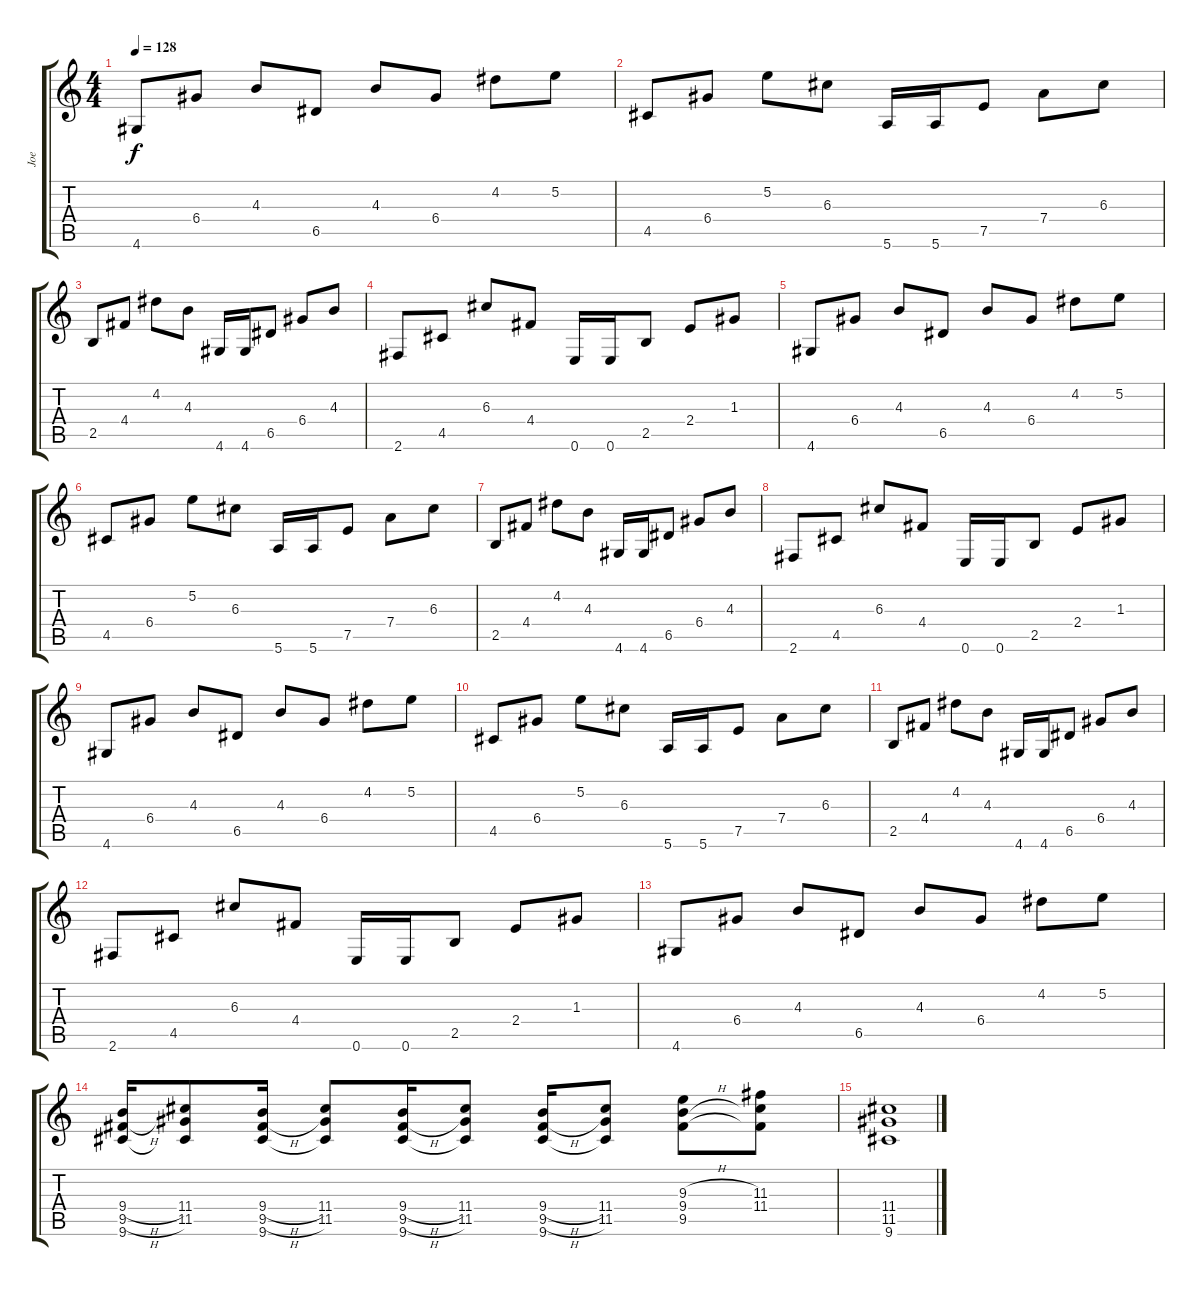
\track ("Joe" "Joe") {instrument distortionguitar}
\staff {score tabs}
\tuning (E4 B3 G3 D3 A2 E2) {hide}
\ts (4 4)
\tempo 128
\clef g2
\ks c
4.6.8{dy f} 6.4.8 4.3.8 6.5.8 4.3.8 6.4.8 4.2.8 5.2.8 |
4.5.8 6.4.8 5.2.8 6.3.8 5.6.16 5.6.16 7.5.8 7.4.8 6.3.8 |
2.5.8 4.4.8 4.2.8 4.3.8 4.6.16 4.6.16 6.5.8 6.4.8 4.3.8 |
2.6.8 4.5.8 6.3.8 4.4.8 0.6.16 0.6.16 2.5.8 2.4.8 1.3.8 |
4.6.8 6.4.8 4.3.8 6.5.8 4.3.8 6.4.8 4.2.8 5.2.8 |
4.5.8 6.4.8 5.2.8 6.3.8 5.6.16 5.6.16 7.5.8 7.4.8 6.3.8 |
2.5.8 4.4.8 4.2.8 4.3.8 4.6.16 4.6.16 6.5.8 6.4.8 4.3.8 |
2.6.8 4.5.8 6.3.8 4.4.8 0.6.16 0.6.16 2.5.8 2.4.8 1.3.8 |
4.6.8 6.4.8 4.3.8 6.5.8 4.3.8 6.4.8 4.2.8 5.2.8 |
4.5.8 6.4.8 5.2.8 6.3.8 5.6.16 5.6.16 7.5.8 7.4.8 6.3.8 |
2.5.8 4.4.8 4.2.8 4.3.8 4.6.16 4.6.16 6.5.8 6.4.8 4.3.8 |
2.6.8 4.5.8 6.3.8 4.4.8 0.6.16 0.6.16 2.5.8 2.4.8 1.3.8 |
4.6.8 6.4.8 4.3.8 6.5.8 4.3.8 6.4.8 4.2.8 5.2.8 |
(9.4{h} 9.5{h} 9.6).16 (11.4 11.5 9.6{t}).8 (9.4{h} 9.5{h} 9.6).16 (11.4 11.5 9.6{t}).8 (9.4{h} 9.5{h} 9.6).16 (11.4 11.5 9.6{t}).8 (9.4{h} 9.5{h} 9.6).16 (11.4 11.5 9.6{t}).8 (9.3{h} 9.4{h} 9.5).8 (11.3 11.4 9.5{t}).8 |
(11.4 11.5 9.6).1
